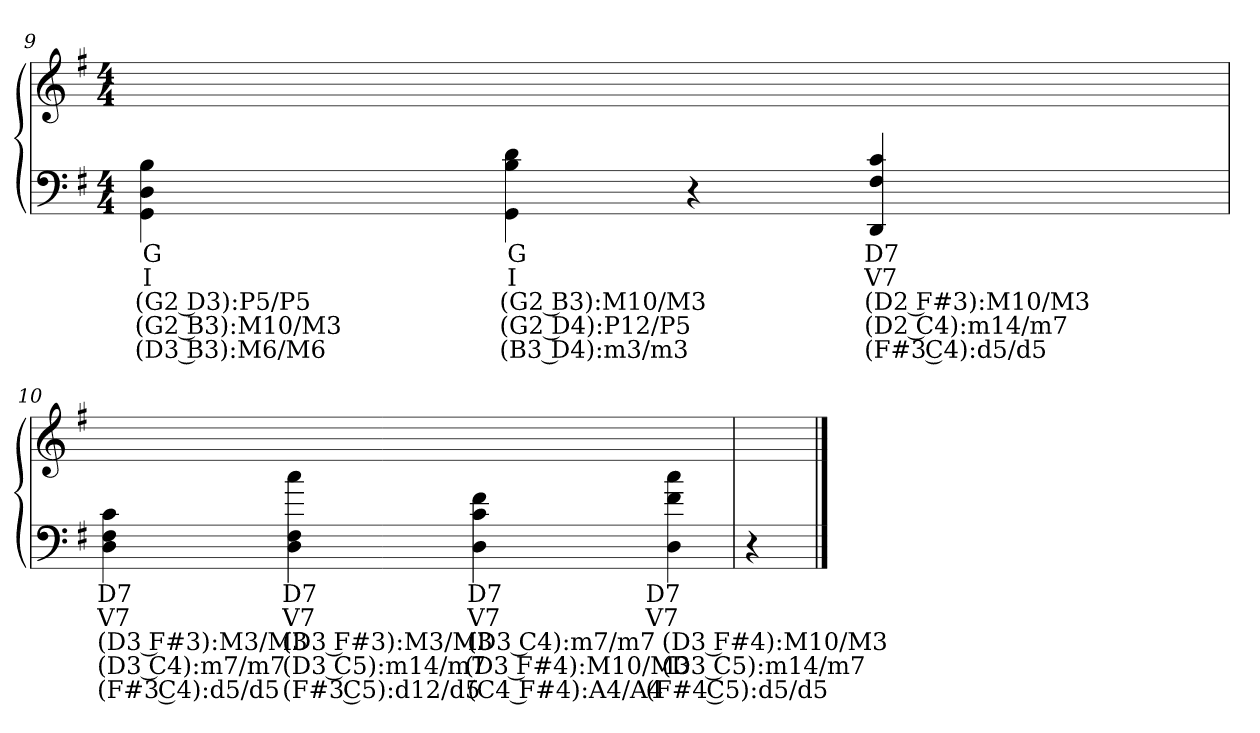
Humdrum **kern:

**kern	**text	**text	**text	**text	**text	**kern
*part2	*part2	*part2	*part2	*part2	*part2	*part1
*staff2	*staff2	*staff2	*staff2	*staff2	*staff2	*staff1
*clefF4	*	*	*	*	*	*clefG2
*k[f#]	*	*	*	*	*	*k[f#]
*G:	*	*	*	*	*	*G:
*M4/4	*	*	*	*	*	*M4/4
=9	=9	=9	=9	=9	=9	=9
4GG 4D 4B	G	I	(G2 D3):P5/P5	(G2 B3):M10/M3	(D3 B3):M6/M6	1ryy
4GG 4B 4d	G	I	(G2 B3):M10/M3	(G2 D4):P12/P5	(B3 D4):m3/m3	.
4r	.	.	.	.	.	.
4DD 4F# 4c	D7	V7	(D2 F#3):M10/M3	(D2 C4):m14/m7	(F#3 C4):d5/d5	.
=10	=10	=10	=10	=10	=10	=10
4D 4F# 4c	D7	V7	(D3 F#3):M3/M3	(D3 C4):m7/m7	(F#3 C4):d5/d5	1ryy
4D 4F# 4cc	D7	V7	(D3 F#3):M3/M3	(D3 C5):m14/m7	(F#3 C5):d12/d5	.
4D 4c 4f#	D7	V7	(D3 C4):m7/m7	(D3 F#4):M10/M3	(C4 F#4):A4/A4	.
4D 4f# 4cc	D7	V7	(D3 F#4):M10/M3	(D3 C5):m14/m7	(F#4 C5):d5/d5	.
=11	=11	=11	=11	=11	=11	=11
4r	.	.	.	.	.	4ryy
==	==	==	==	==	==	==
*-	*-	*-	*-	*-	*-	*-
